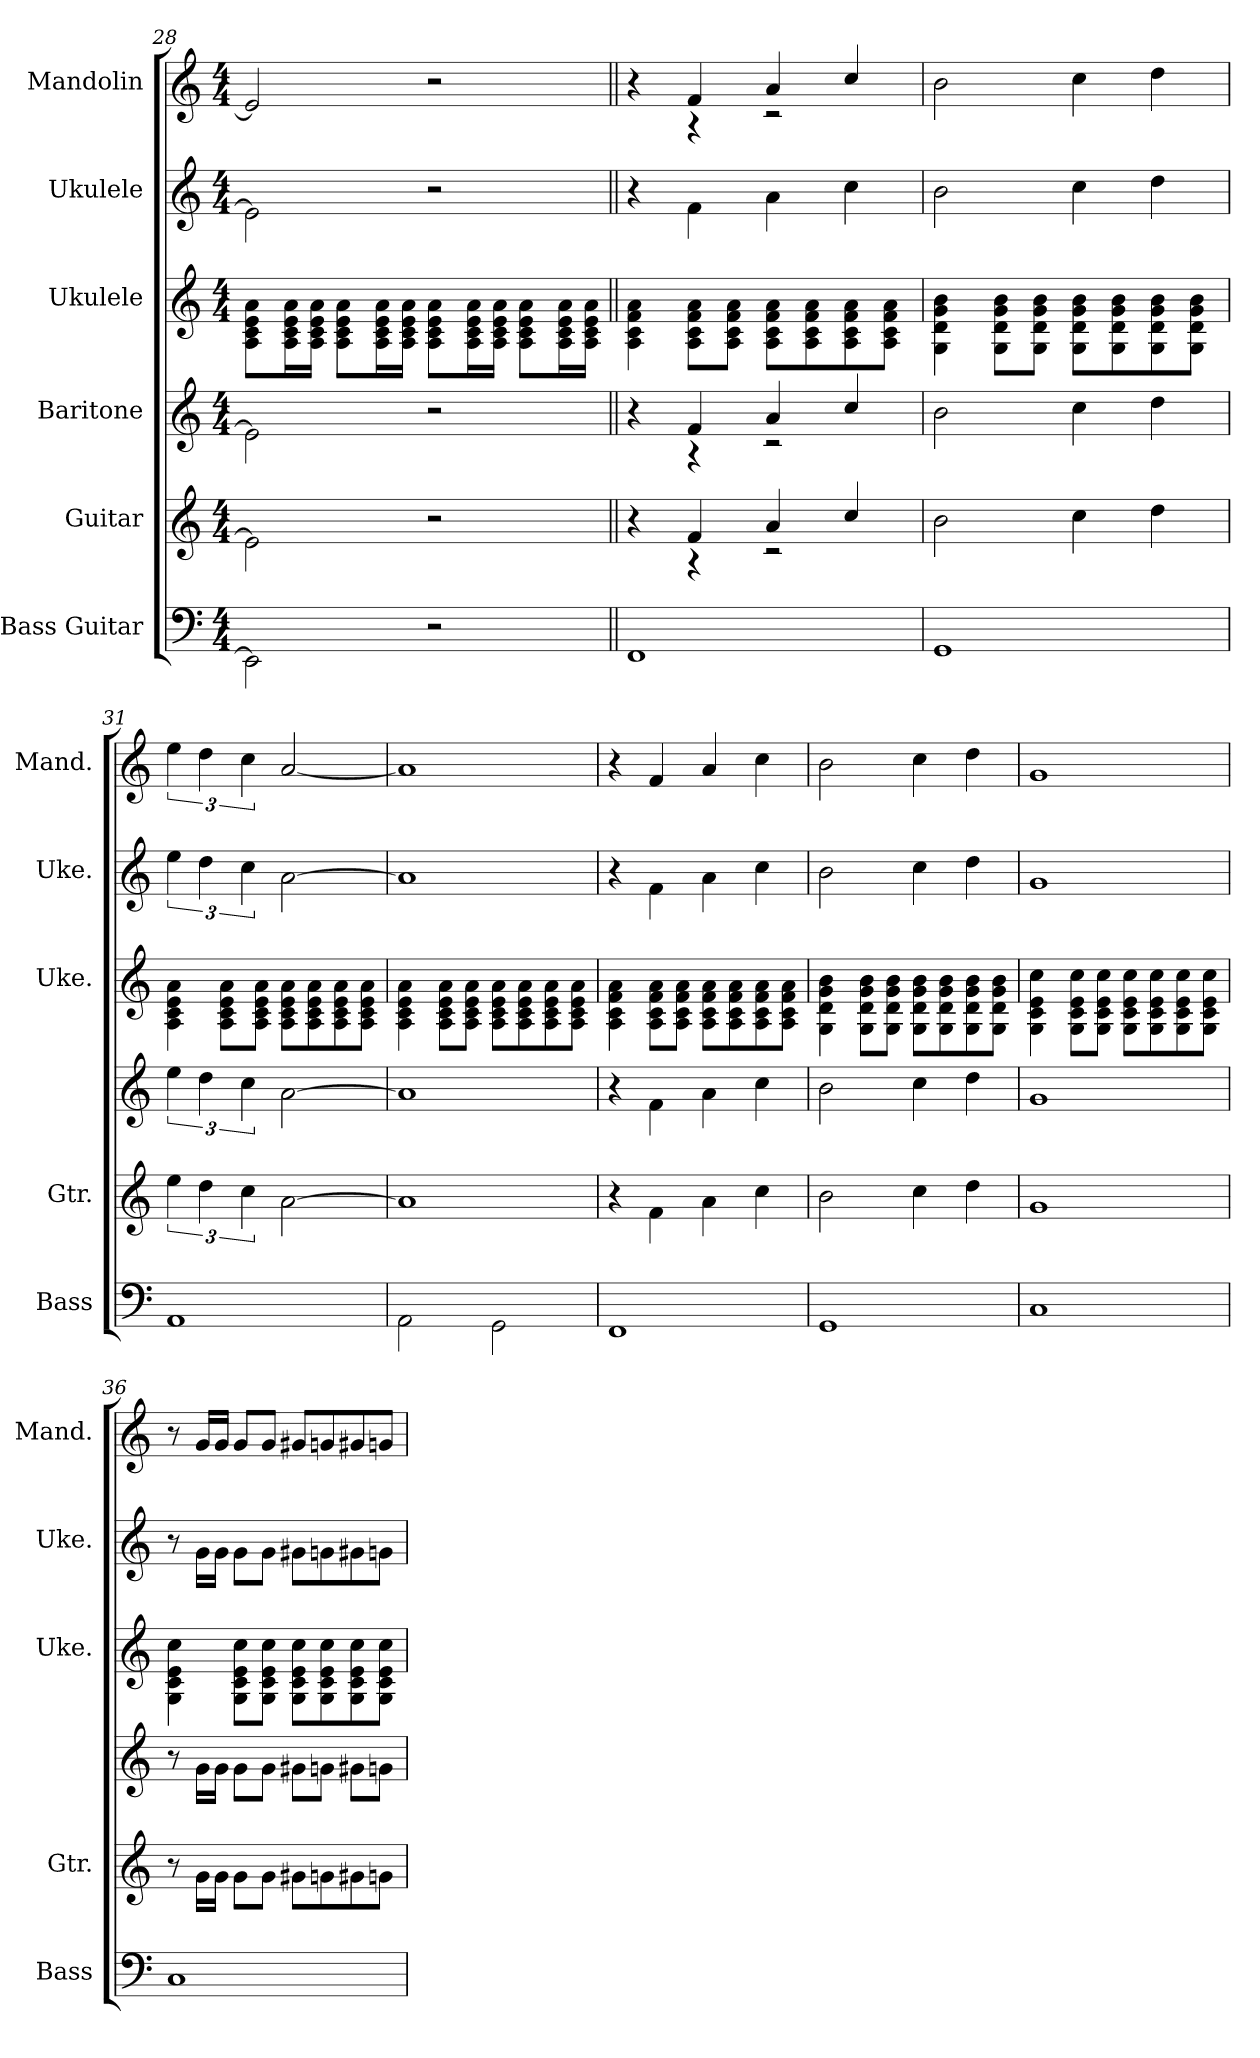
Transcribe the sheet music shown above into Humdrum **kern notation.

**kern	**kern	**harte	**kern	**harte	**kern	**kern	**harte	**kern	**harte
*part6	*part5	*part5	*part4	*part4	*part3	*part2	*part2	*part1	*part1
*staff6	*staff5	*	*staff4	*	*staff3	*staff2	*	*staff1	*
*I"Bass Guitar	*I"Guitar	*	*I"Baritone	*	*I"Ukulele	*I"Ukulele	*	*I"Mandolin	*
*I'Bass	*I'Gtr.	*	*	*	*I'Uke.	*I'Uke.	*	*I'Mand.	*
*	*	*	*	*	*	*	*	*clefG2	*
*k[]	*k[]	*	*k[]	*	*k[]	*k[]	*	*k[]	*
*M4/4	*M4/4	*	*M4/4	*	*M4/4	*M4/4	*	*M4/4	*
=28	=28	=28	=28	=28	=28	=28	=28	=28	=28
2EEi\]	2ei\]	.	2ei\]	.	8A\ 8c\ 8e\ 8a\L	2ei\]	.	2ei/]	.
.	.	.	.	.	16A\ 16c\ 16e\ 16a\L	.	.	.	.
.	.	.	.	.	16A\ 16c\ 16e\ 16a\JJ	.	.	.	.
.	.	.	.	.	8A\ 8c\ 8e\ 8a\L	.	.	.	.
.	.	.	.	.	16A\ 16c\ 16e\ 16a\L	.	.	.	.
.	.	.	.	.	16A\ 16c\ 16e\ 16a\JJ	.	.	.	.
2r	2r	.	2r	.	8A\ 8c\ 8e\ 8a\L	2r	.	2r	.
.	.	.	.	.	16A\ 16c\ 16e\ 16a\L	.	.	.	.
.	.	.	.	.	16A\ 16c\ 16e\ 16a\JJ	.	.	.	.
.	.	.	.	.	8A\ 8c\ 8e\ 8a\L	.	.	.	.
.	.	.	.	.	16A\ 16c\ 16e\ 16a\L	.	.	.	.
.	.	.	.	.	16A\ 16c\ 16e\ 16a\JJ	.	.	.	.
=29||	=29||	=29||	=29||	=29||	=29||	=29||	=29||	=29||	=29||
*	*^	*	*^	*	*	*^	*	*^	*
1FF	4r	4ryy	F:maj	4r	4ryy	F:maj	4A\ 4c\ 4f\ 4a\	4r	4ryy	F:maj	4r	4ryy	F:maj
.	4fj/	4r	.	4fj/	4r	.	8A\ 8c\ 8f\ 8a\L	4fj\	2.ryy	.	4fj/	4r	.
.	.	.	.	.	.	.	8A\ 8c\ 8f\ 8a\J	.	.	.	.	.	.
.	4aj/	2r	.	4aj/	2r	.	8A\ 8c\ 8f\ 8a\L	4aj\	.	.	4aj/	2r	.
.	.	.	.	.	.	.	8A\ 8c\ 8f\ 8a\	.	.	.	.	.	.
.	4ccj/	.	.	4ccj/	.	.	8A\ 8c\ 8f\ 8a\	4ccj\	.	.	4ccj/	.	.
.	.	.	.	.	.	.	8A\ 8c\ 8f\ 8a\J	.	.	.	.	.	.
*	*v	*v	*	*	*	*	*	*v	*v	*	*v	*v	*
*	*	*	*v	*v	*	*	*	*	*	*
!!LO:PB:g=z
=30	=30	=30	=30	=30	=30	=30	=30	=30	=30
1GG	2bj\	G:maj	2bj\	G:maj	4G\ 4d\ 4g\ 4b\	2bj\	G:maj	2bj\	G:maj
.	.	.	.	.	8G\ 8d\ 8g\ 8b\L	.	.	.	.
.	.	.	.	.	8G\ 8d\ 8g\ 8b\J	.	.	.	.
.	4ccj\	.	4ccj\	.	8G\ 8d\ 8g\ 8b\L	4ccj\	.	4ccj\	.
.	.	.	.	.	8G\ 8d\ 8g\ 8b\	.	.	.	.
.	4ddj\	.	4ddj\	.	8G\ 8d\ 8g\ 8b\	4ddj\	.	4ddj\	.
.	.	.	.	.	8G\ 8d\ 8g\ 8b\J	.	.	.	.
=31	=31	=31	=31	=31	=31	=31	=31	=31	=31
!	!	!LO:H:kt=m	!	!LO:H:kt=m	!	!	!LO:H:kt=m	!	!LO:H:kt=m
1AA	6eej\	A:min	6eej\	A:min	4A\ 4c\ 4e\ 4a\	6eej\	A:min	6eej\	A:min
.	6ddj\	.	6ddj\	.	.	6ddj\	.	6ddj\	.
.	.	.	.	.	8A\ 8c\ 8e\ 8a\L	.	.	.	.
.	6ccj\	.	6ccj\	.	.	6ccj\	.	6ccj\	.
.	.	.	.	.	8A\ 8c\ 8e\ 8a\J	.	.	.	.
.	[2aj\	.	[2aj\	.	8A\ 8c\ 8e\ 8a\L	[2aj\	.	[2aj/	.
.	.	.	.	.	8A\ 8c\ 8e\ 8a\	.	.	.	.
.	.	.	.	.	8A\ 8c\ 8e\ 8a\	.	.	.	.
.	.	.	.	.	8A\ 8c\ 8e\ 8a\J	.	.	.	.
=32	=32	=32	=32	=32	=32	=32	=32	=32	=32
2AA\	1aj]	.	1aj]	.	4A\ 4c\ 4e\ 4a\	1aj]	.	1aj]	.
.	.	.	.	.	8A\ 8c\ 8e\ 8a\L	.	.	.	.
.	.	.	.	.	8A\ 8c\ 8e\ 8a\J	.	.	.	.
2GG\	.	.	.	.	8A\ 8c\ 8e\ 8a\L	.	.	.	.
.	.	.	.	.	8A\ 8c\ 8e\ 8a\	.	.	.	.
.	.	.	.	.	8A\ 8c\ 8e\ 8a\	.	.	.	.
.	.	.	.	.	8A\ 8c\ 8e\ 8a\J	.	.	.	.
=33	=33	=33	=33	=33	=33	=33	=33	=33	=33
1FF	4r	F:maj	4r	F:maj	4A\ 4c\ 4f\ 4a\	4r	F:maj	4r	F:maj
.	4fj\	.	4fj\	.	8A\ 8c\ 8f\ 8a\L	4fj\	.	4fj/	.
.	.	.	.	.	8A\ 8c\ 8f\ 8a\J	.	.	.	.
.	4aj\	.	4aj\	.	8A\ 8c\ 8f\ 8a\L	4aj\	.	4aj/	.
.	.	.	.	.	8A\ 8c\ 8f\ 8a\	.	.	.	.
.	4ccj\	.	4ccj\	.	8A\ 8c\ 8f\ 8a\	4ccj\	.	4ccj\	.
.	.	.	.	.	8A\ 8c\ 8f\ 8a\J	.	.	.	.
=34	=34	=34	=34	=34	=34	=34	=34	=34	=34
1GG	2bj\	G:maj	2bj\	G:maj	4G\ 4d\ 4g\ 4b\	2bj\	G:maj	2bj\	G:maj
.	.	.	.	.	8G\ 8d\ 8g\ 8b\L	.	.	.	.
.	.	.	.	.	8G\ 8d\ 8g\ 8b\J	.	.	.	.
.	4ccj\	.	4ccj\	.	8G\ 8d\ 8g\ 8b\L	4ccj\	.	4ccj\	.
.	.	.	.	.	8G\ 8d\ 8g\ 8b\	.	.	.	.
.	4ddj\	.	4ddj\	.	8G\ 8d\ 8g\ 8b\	4ddj\	.	4ddj\	.
.	.	.	.	.	8G\ 8d\ 8g\ 8b\J	.	.	.	.
!!LO:PB:g=z
=35	=35	=35	=35	=35	=35	=35	=35	=35	=35
1C	1gj	C:maj	1gj	C:maj	4G\ 4c\ 4e\ 4cc\	1gj	C:maj	1gj	C:maj
.	.	.	.	.	8G\ 8c\ 8e\ 8cc\L	.	.	.	.
.	.	.	.	.	8G\ 8c\ 8e\ 8cc\J	.	.	.	.
.	.	.	.	.	8G\ 8c\ 8e\ 8cc\L	.	.	.	.
.	.	.	.	.	8G\ 8c\ 8e\ 8cc\	.	.	.	.
.	.	.	.	.	8G\ 8c\ 8e\ 8cc\	.	.	.	.
.	.	.	.	.	8G\ 8c\ 8e\ 8cc\J	.	.	.	.
=36	=36	=36	=36	=36	=36	=36	=36	=36	=36
1C	8r	.	8r	.	4G\ 4c\ 4e\ 4cc\	8r	.	8r	.
.	16gj\LL	.	16gj\LL	.	.	16gj\LL	.	16gj/LL	.
.	16gj\JJ	.	16gj\JJ	.	.	16gj\JJ	.	16gj/JJ	.
.	8gj\L	.	8gj\L	.	8G\ 8c\ 8e\ 8cc\L	8gj\L	.	8gj/L	.
.	8gj\J	.	8gj\J	.	8G\ 8c\ 8e\ 8cc\J	8gj\J	.	8gj/J	.
.	8g#j\L	.	8g#j\L	.	8G\ 8c\ 8e\ 8cc\L	8g#j\L	.	8g#Xj/L	.
.	8gj\	.	8gj\J	.	8G\ 8c\ 8e\ 8cc\	8gj\	.	8gnj/	.
.	8g#j\	.	8g#j\L	.	8G\ 8c\ 8e\ 8cc\	8g#j\	.	8g#Xj/	.
.	8gj\J	.	8gj\J	.	8G\ 8c\ 8e\ 8cc\J	8gj\J	.	8gnj/J	.
=	=	=	=	=	=	=	=	=	=
*-	*-	*-	*-	*-	*-	*-	*-	*-	*-
